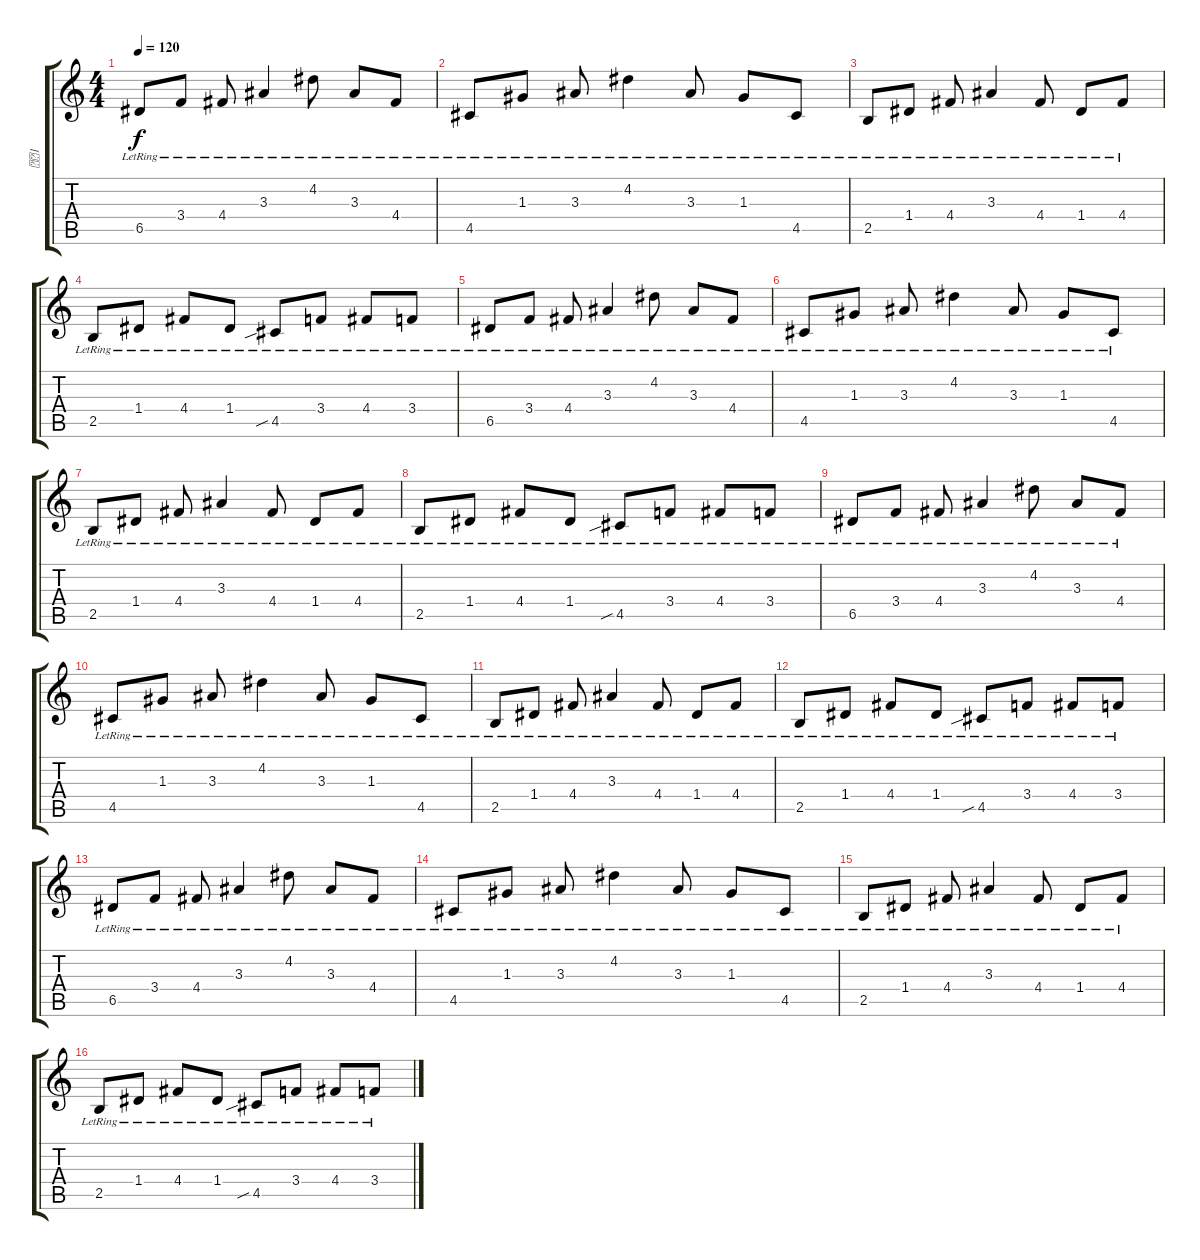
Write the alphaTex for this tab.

\track ("1" "1") {instrument distortionguitar}
\staff {score tabs}
\tuning (E4 B3 G3 D3 A2 E2) {hide}
\ts (4 4)
\tempo 120
\clef g2
\ks c
6.5{lr}.8{dy f} 3.4{lr}.8 4.4{lr}.8 3.3{lr}.4 4.2{lr}.8 3.3{lr}.8 4.4{lr}.8 |
4.5{lr}.8 1.3{lr}.8 3.3{lr}.8 4.2{lr}.4 3.3{lr}.8 1.3{lr}.8 4.5{lr}.8 |
2.5{lr}.8 1.4{lr}.8 4.4{lr}.8 3.3{lr}.4 4.4{lr}.8 1.4{lr}.8 4.4{lr}.8 |
2.5{lr}.8 1.4{lr}.8 4.4{lr}.8 1.4{lr}.8 4.5{sib lr}.8 3.4{lr}.8 4.4{lr}.8 3.4{lr}.8 |
6.5{lr}.8 3.4{lr}.8 4.4{lr}.8 3.3{lr}.4 4.2{lr}.8 3.3{lr}.8 4.4{lr}.8 |
4.5{lr}.8 1.3{lr}.8 3.3{lr}.8 4.2{lr}.4 3.3{lr}.8 1.3{lr}.8 4.5{lr}.8 |
2.5{lr}.8 1.4{lr}.8 4.4{lr}.8 3.3{lr}.4 4.4{lr}.8 1.4{lr}.8 4.4{lr}.8 |
2.5{lr}.8 1.4{lr}.8 4.4{lr}.8 1.4{lr}.8 4.5{sib lr}.8 3.4{lr}.8 4.4{lr}.8 3.4{lr}.8 |
6.5{lr}.8 3.4{lr}.8 4.4{lr}.8 3.3{lr}.4 4.2{lr}.8 3.3{lr}.8 4.4{lr}.8 |
4.5{lr}.8 1.3{lr}.8 3.3{lr}.8 4.2{lr}.4 3.3{lr}.8 1.3{lr}.8 4.5{lr}.8 |
2.5{lr}.8 1.4{lr}.8 4.4{lr}.8 3.3{lr}.4 4.4{lr}.8 1.4{lr}.8 4.4{lr}.8 |
2.5{lr}.8 1.4{lr}.8 4.4{lr}.8 1.4{lr}.8 4.5{sib lr}.8 3.4{lr}.8 4.4{lr}.8 3.4{lr}.8 |
6.5{lr}.8 3.4{lr}.8 4.4{lr}.8 3.3{lr}.4 4.2{lr}.8 3.3{lr}.8 4.4{lr}.8 |
4.5{lr}.8 1.3{lr}.8 3.3{lr}.8 4.2{lr}.4 3.3{lr}.8 1.3{lr}.8 4.5{lr}.8 |
2.5{lr}.8 1.4{lr}.8 4.4{lr}.8 3.3{lr}.4 4.4{lr}.8 1.4{lr}.8 4.4{lr}.8 |
2.5{lr}.8 1.4{lr}.8 4.4{lr}.8 1.4{lr}.8 4.5{sib lr}.8 3.4{lr}.8 4.4{lr}.8 3.4{lr}.8
